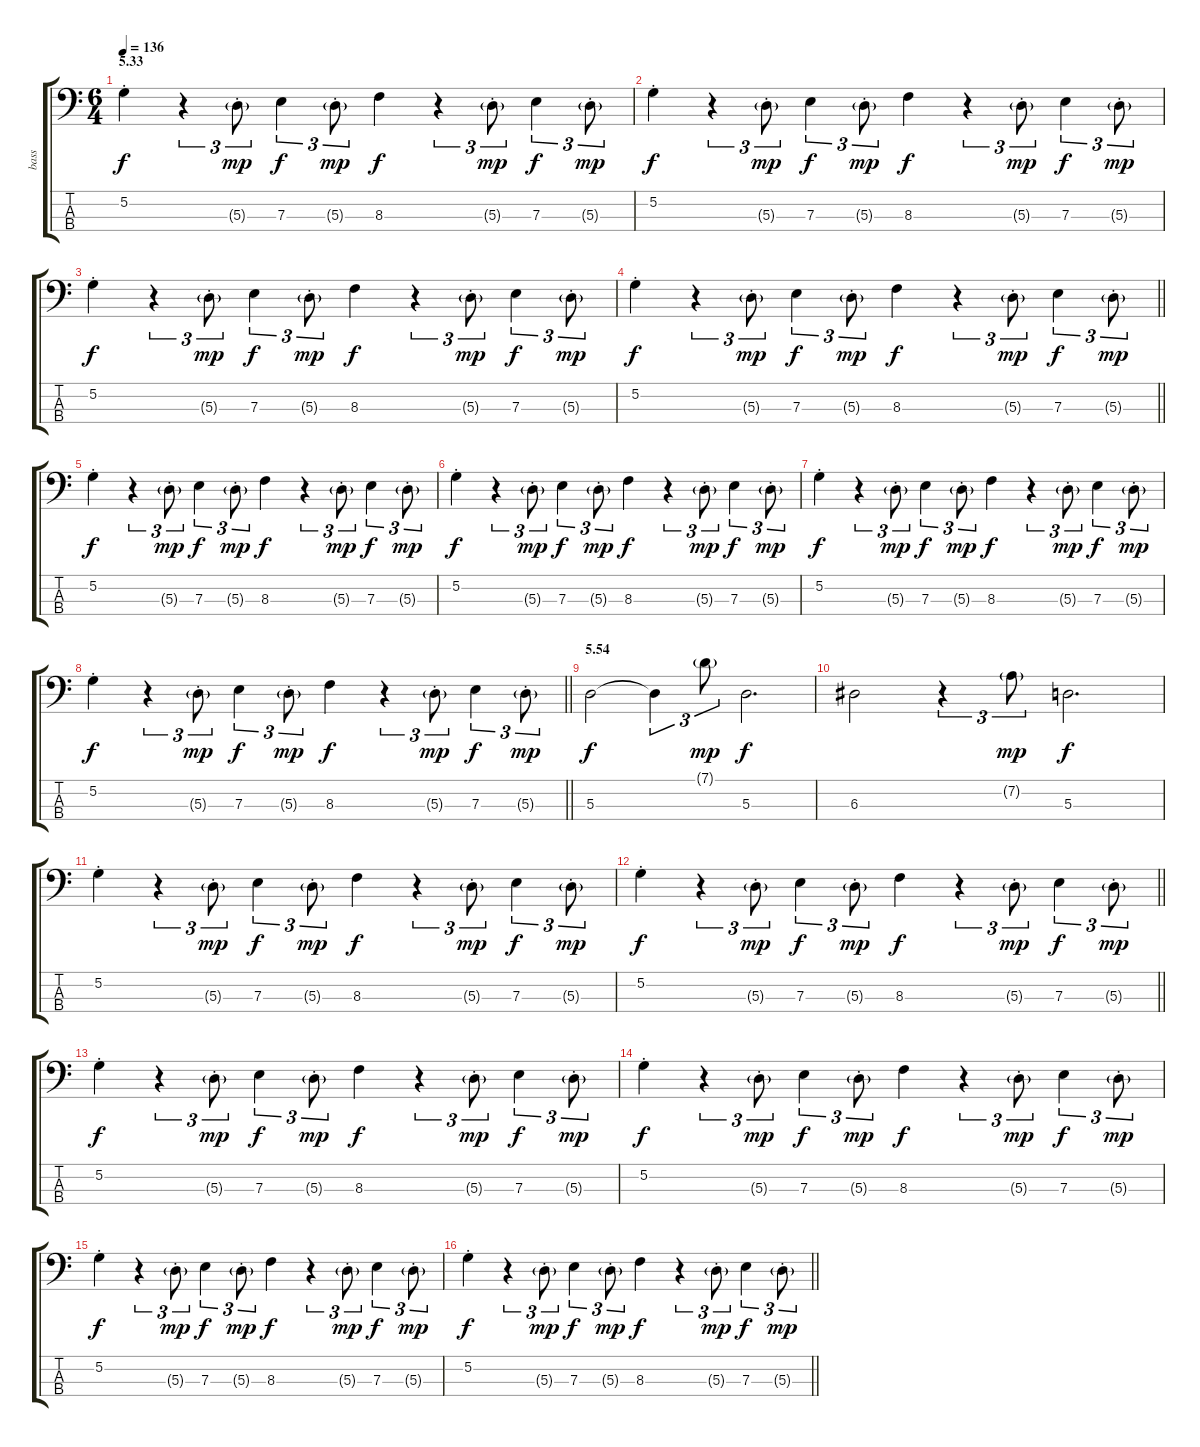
\track ("bass" "bass") {instrument acousticbass}
\staff {score tabs}
\tuning (G2 D2 A1 E1) {hide}
\ts (6 4)
\section ("" "5.33")
\tempo 136
\clef f4
\ks c
5.2{st}.4{dy f} r.4{tu (3 2)} 5.3{g st}.8{tu (3 2) dy mp} 7.3.4{tu (3 2) dy f} 5.3{g st}.8{tu (3 2) dy mp} 8.3.4{dy f} r.4{tu (3 2)} 5.3{g st}.8{tu (3 2) dy mp} 7.3.4{tu (3 2) dy f} 5.3{g st}.8{tu (3 2) dy mp} |
5.2{st}.4{dy f} r.4{tu (3 2)} 5.3{g st}.8{tu (3 2) dy mp} 7.3.4{tu (3 2) dy f} 5.3{g st}.8{tu (3 2) dy mp} 8.3.4{dy f} r.4{tu (3 2)} 5.3{g st}.8{tu (3 2) dy mp} 7.3.4{tu (3 2) dy f} 5.3{g st}.8{tu (3 2) dy mp} |
5.2{st}.4{dy f} r.4{tu (3 2)} 5.3{g st}.8{tu (3 2) dy mp} 7.3.4{tu (3 2) dy f} 5.3{g st}.8{tu (3 2) dy mp} 8.3.4{dy f} r.4{tu (3 2)} 5.3{g st}.8{tu (3 2) dy mp} 7.3.4{tu (3 2) dy f} 5.3{g st}.8{tu (3 2) dy mp} |
\barLineRight lightlight
5.2{st}.4{dy f} r.4{tu (3 2)} 5.3{g st}.8{tu (3 2) dy mp} 7.3.4{tu (3 2) dy f} 5.3{g st}.8{tu (3 2) dy mp} 8.3.4{dy f} r.4{tu (3 2)} 5.3{g st}.8{tu (3 2) dy mp} 7.3.4{tu (3 2) dy f} 5.3{g st}.8{tu (3 2) dy mp} |
5.2{st}.4{dy f} r.4{tu (3 2)} 5.3{g st}.8{tu (3 2) dy mp} 7.3.4{tu (3 2) dy f} 5.3{g st}.8{tu (3 2) dy mp} 8.3.4{dy f} r.4{tu (3 2)} 5.3{g st}.8{tu (3 2) dy mp} 7.3.4{tu (3 2) dy f} 5.3{g st}.8{tu (3 2) dy mp} |
5.2{st}.4{dy f} r.4{tu (3 2)} 5.3{g st}.8{tu (3 2) dy mp} 7.3.4{tu (3 2) dy f} 5.3{g st}.8{tu (3 2) dy mp} 8.3.4{dy f} r.4{tu (3 2)} 5.3{g st}.8{tu (3 2) dy mp} 7.3.4{tu (3 2) dy f} 5.3{g st}.8{tu (3 2) dy mp} |
5.2{st}.4{dy f} r.4{tu (3 2)} 5.3{g st}.8{tu (3 2) dy mp} 7.3.4{tu (3 2) dy f} 5.3{g st}.8{tu (3 2) dy mp} 8.3.4{dy f} r.4{tu (3 2)} 5.3{g st}.8{tu (3 2) dy mp} 7.3.4{tu (3 2) dy f} 5.3{g st}.8{tu (3 2) dy mp} |
\barLineRight lightlight
5.2{st}.4{dy f} r.4{tu (3 2)} 5.3{g st}.8{tu (3 2) dy mp} 7.3.4{tu (3 2) dy f} 5.3{g st}.8{tu (3 2) dy mp} 8.3.4{dy f} r.4{tu (3 2)} 5.3{g st}.8{tu (3 2) dy mp} 7.3.4{tu (3 2) dy f} 5.3{g st}.8{tu (3 2) dy mp} |
\section ("" "5.54")
5.3.2{dy f} 5.3{t}.4{tu (3 2)} 7.1{g}.8{tu (3 2) dy mp} 5.3.2{d dy f} |
6.3.2 r.4{tu (3 2)} 7.2{g}.8{tu (3 2) dy mp} 5.3.2{d dy f} |
5.2{st}.4 r.4{tu (3 2)} 5.3{g st}.8{tu (3 2) dy mp} 7.3.4{tu (3 2) dy f} 5.3{g st}.8{tu (3 2) dy mp} 8.3.4{dy f} r.4{tu (3 2)} 5.3{g st}.8{tu (3 2) dy mp} 7.3.4{tu (3 2) dy f} 5.3{g st}.8{tu (3 2) dy mp} |
\barLineRight lightlight
5.2{st}.4{dy f} r.4{tu (3 2)} 5.3{g st}.8{tu (3 2) dy mp} 7.3.4{tu (3 2) dy f} 5.3{g st}.8{tu (3 2) dy mp} 8.3.4{dy f} r.4{tu (3 2)} 5.3{g st}.8{tu (3 2) dy mp} 7.3.4{tu (3 2) dy f} 5.3{g st}.8{tu (3 2) dy mp} |
5.2{st}.4{dy f} r.4{tu (3 2)} 5.3{g st}.8{tu (3 2) dy mp} 7.3.4{tu (3 2) dy f} 5.3{g st}.8{tu (3 2) dy mp} 8.3.4{dy f} r.4{tu (3 2)} 5.3{g st}.8{tu (3 2) dy mp} 7.3.4{tu (3 2) dy f} 5.3{g st}.8{tu (3 2) dy mp} |
5.2{st}.4{dy f} r.4{tu (3 2)} 5.3{g st}.8{tu (3 2) dy mp} 7.3.4{tu (3 2) dy f} 5.3{g st}.8{tu (3 2) dy mp} 8.3.4{dy f} r.4{tu (3 2)} 5.3{g st}.8{tu (3 2) dy mp} 7.3.4{tu (3 2) dy f} 5.3{g st}.8{tu (3 2) dy mp} |
5.2{st}.4{dy f} r.4{tu (3 2)} 5.3{g st}.8{tu (3 2) dy mp} 7.3.4{tu (3 2) dy f} 5.3{g st}.8{tu (3 2) dy mp} 8.3.4{dy f} r.4{tu (3 2)} 5.3{g st}.8{tu (3 2) dy mp} 7.3.4{tu (3 2) dy f} 5.3{g st}.8{tu (3 2) dy mp} |
\barLineRight lightlight
5.2{st}.4{dy f} r.4{tu (3 2)} 5.3{g st}.8{tu (3 2) dy mp} 7.3.4{tu (3 2) dy f} 5.3{g st}.8{tu (3 2) dy mp} 8.3.4{dy f} r.4{tu (3 2)} 5.3{g st}.8{tu (3 2) dy mp} 7.3.4{tu (3 2) dy f} 5.3{g st}.8{tu (3 2) dy mp}
